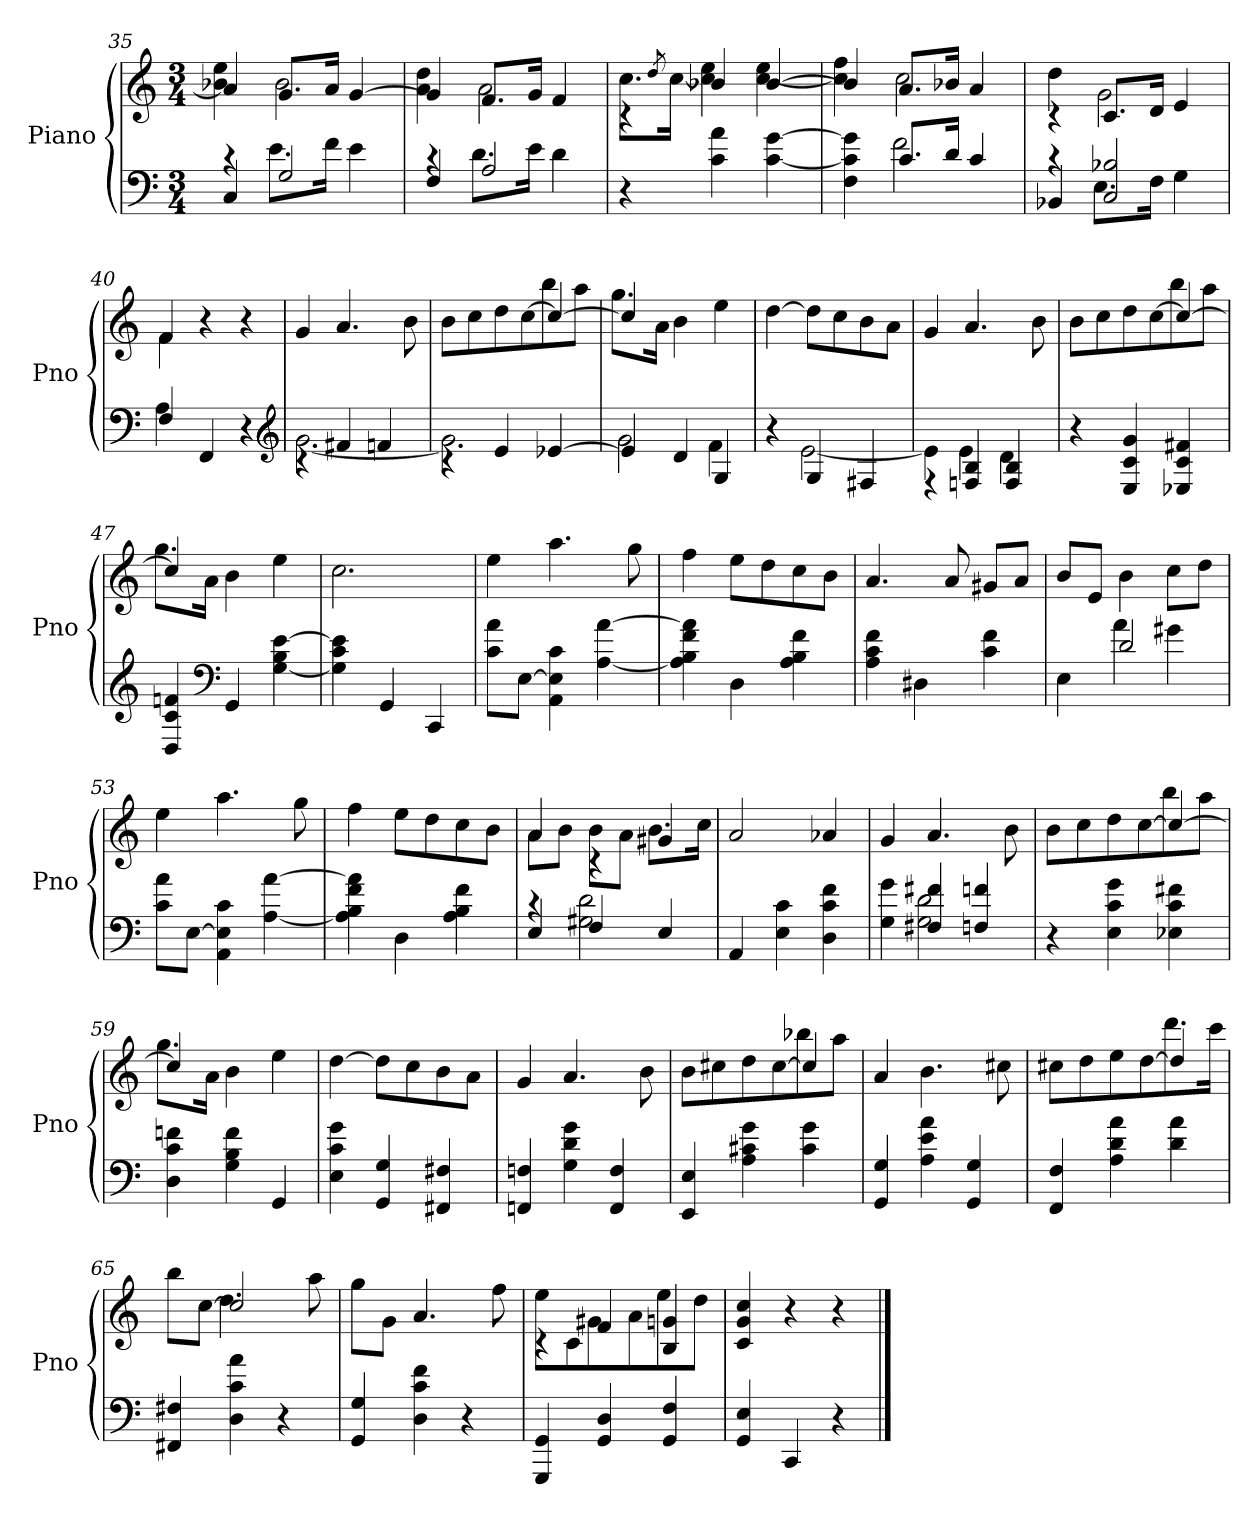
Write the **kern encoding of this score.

**kern	**kern
*part1	*part1
*staff2	*staff1
*I"Piano	*
*I'Pno	*
*clefF4	*clefG2
*k[]	*k[]
*C:	*C:
*M3/4	*M3/4
=35	=35
*^	*^
4C	4rc	4a]	4b-X 4ee
2G	8.eL	8.gL	2b-
.	16fJk	16aJk	.
.	4e	[4g	.
=36	=36	=36	=36
4F	4rc	4g]	4a 4dd
2A	8.dL	8.fL	2a
.	16eJk	16gJk	.
.	4d	4f	.
*v	*v	*	*
=37	=37	=37
4r	4rc	8.ccL
.	.	8qdd
.	.	[16ccJk
4c 4a	4b-X	4cc] 4ee
[4c [4g	[4b-	[4cc 4ee
=38	=38	=38
*^	*	*
4F 4c] 4g]	4ryy	4b-]	4cc] 4ff
8.cL	2f	8.aL	2cc
16dJk	.	16b-XJk	.
4c	.	4a	.
=39	=39	=39	=39
4BB-X	4rc	4rc	4dd
2C 2B-X	8.EL	8.cL	2g
.	16FJk	16dJk	.
.	4G	4e	.
=40	=40	=40	=40
4F	4A	4f	4f
4FF	4ryy	4ryy	4r
4ryy	4r	4ryy	4r
*	*	*v	*v
*clefG2	*	*
=41	=41	=41
4rc	[2.g	4g
4f#X	.	4.a
4fn	.	.
.	.	8b
=42	=42	=42
*	*	*^
4rc	2.g]	4ryy	8bL
.	.	.	8cc
4e	.	4ryy	8dd
.	.	.	[8cc
[4e-X	.	4cc_	8bb
.	.	.	8aaJ
=43	=43	=43	=43
4e-]	2g	4cc]	8.ggL
.	.	.	16aJk
4d	.	4ryy	4b
4G	4f	4ryy	4ee
*	*	*v	*v
=44	=44	=44
4ryy	4r	[4dd
4G	[2e	8ddL]
.	.	8cc
4F#X	.	8b
.	.	8aJ
=45	=45	=45
4rF	4e]	4g
4Fn 4B	4e	4.a
4F 4B	4d	.
.	.	8b
*v	*v	*
=46	=46
*	*^
4r	4ryy	8bL
.	.	8cc
4E 4c 4g	4ryy	8dd
.	.	[8cc
4E-X 4c 4f#X	4cc_	8bb
.	.	8aaJ
=47	=47	=47
4D 4c 4fn	4cc]	8.ggL
.	.	16aJk
*clefF4	*	*
4GG	4ryy	4b
[4G 4B [4e	4ryy	4ee
*	*v	*v
=48	=48
4G] 4c 4e]	2.cc
4GG	.
4CC	.
=49	=49
8c 8aL	4ee
[8EJ	.
4AA 4E] 4c	4.aa
[4A [4a	.
.	8gg
=50	=50
4A] 4B 4f 4a]	4ff
4D	8eeL
.	8dd
4A 4B 4f	8cc
.	8bJ
=51	=51
4A 4c 4f	4.a
4D#X	.
.	8a
4c 4f	8g#XL
.	8aJ
=52	=52
*^	*
4E	4ryy	8bL
.	.	8eJ
2d	4a	4b
.	4g#X	8ccL
.	.	8ddJ
*v	*v	*
=53	=53
8c 8aL	4ee
[8EJ	.
4AA 4E] 4c	4.aa
[4A [4a	.
.	8gg
=54	=54
4A] 4B 4f 4a]	4ff
4D	8eeL
.	8dd
4A 4B 4f	8cc
.	8bJ
=55	=55
*^	*^
4E	4rc	4a	8aL
.	.	.	8bJ
4F	2G#X 2d	4rc	8bL
.	.	.	8aJ
4E	.	4g#X	8.bL
.	.	.	16ccJk
*v	*v	*	*
*	*v	*v
=56	=56
4AA	2a
4E 4c	.
4D 4c 4f	4a-X
=57	=57
*^	*
4G 4g	4ryy	4g
4F#X 4f#X	2G 2d	4.a
4Fn 4fn	.	.
.	.	8b
*v	*v	*
=58	=58
*	*^
4r	4ryy	8bL
.	.	8cc
4E 4c 4g	4ryy	8dd
.	.	[8cc
4E-X 4c 4f#X	4cc_	8bb
.	.	8aaJ
=59	=59	=59
4D 4c 4fn	4cc]	8.ggL
.	.	16aJk
4G 4B 4f	4ryy	4b
4GG	4ryy	4ee
*	*v	*v
=60	=60
4E 4c 4g	[4dd
4GG 4G	8ddL]
.	8cc
4FF#X 4F#X	8b
.	8aJ
=61	=61
4FFn 4Fn	4g
4G 4d 4g	4.a
4FF 4F	.
.	8b
=62	=62
*	*^
4EE 4E	4ryy	8bL
.	.	8cc#X
4A 4c#X 4g	4ryy	8dd
.	.	[8cc#
4c# 4g	4cc#]	8bb-X
.	.	8aaJ
*	*v	*v
=63	=63
4GG 4G	4a
4A 4e 4a	4.b
4GG 4G	.
.	8cc#X
=64	=64
*	*^
4FF 4F	4ryy	8cc#XL
.	.	8dd
4A 4d 4a	4ryy	8ee
.	.	[8dd
4d 4a	4dd]	8.ddd
.	.	16cccJk
=65	=65	=65
4FF#X 4F#X	4ryy	8bbL
.	.	[8ccJ
4D 4c 4a	2cc]	4.dd
4r	.	.
.	.	8aa
*	*v	*v
=66	=66
4GG 4G	8ggL
.	8gJ
4D 4c 4f	4.a
4r	.
.	8ff
=67	=67
*	*^
4GGG 4GG	4rc	8eeL
.	.	8c
4GG 4D	4f	8g#X
.	.	8a
4GG 4F	4B 4gn	8ee
.	.	8ddJ
*	*v	*v
=68	=68
4GG 4E	4c 4g 4cc
4CC	4r
4r	4r
==	==
*-	*-
